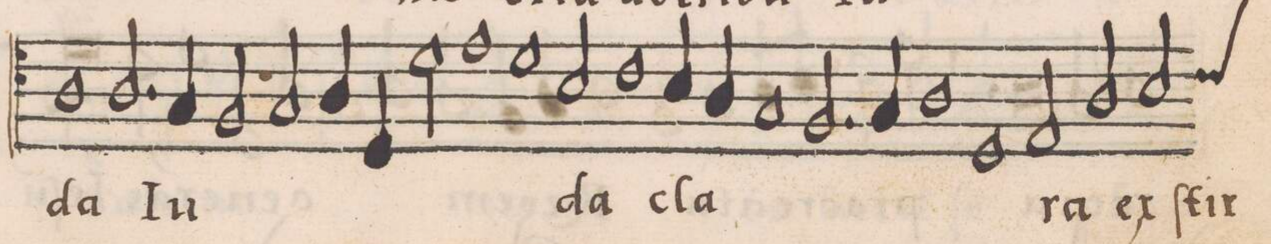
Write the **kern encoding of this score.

**kern	**text
*I"ALTVS	*
*clefC4	*
*k[]	*
*met(c)	*
*M2/1	*
1A	-da
2.A/	Iu-
4G/	.
=46	=46
2F/	.
2G/	.
4A/	.
4D/	.
2d\	.
=47	=47
1e	.
1d	.
=48	=48
2B/	-da
1c	cla-
4B/	.
4A/	.
=49	=49
1G	.
2.F/	.
4G/	.
=50	=50
1A	.
1D	.
=51	=51
2E/	-ra
2A/	ex
*custos:c	*
2B/	ſtir-
*clefC3	*
*-	*-
